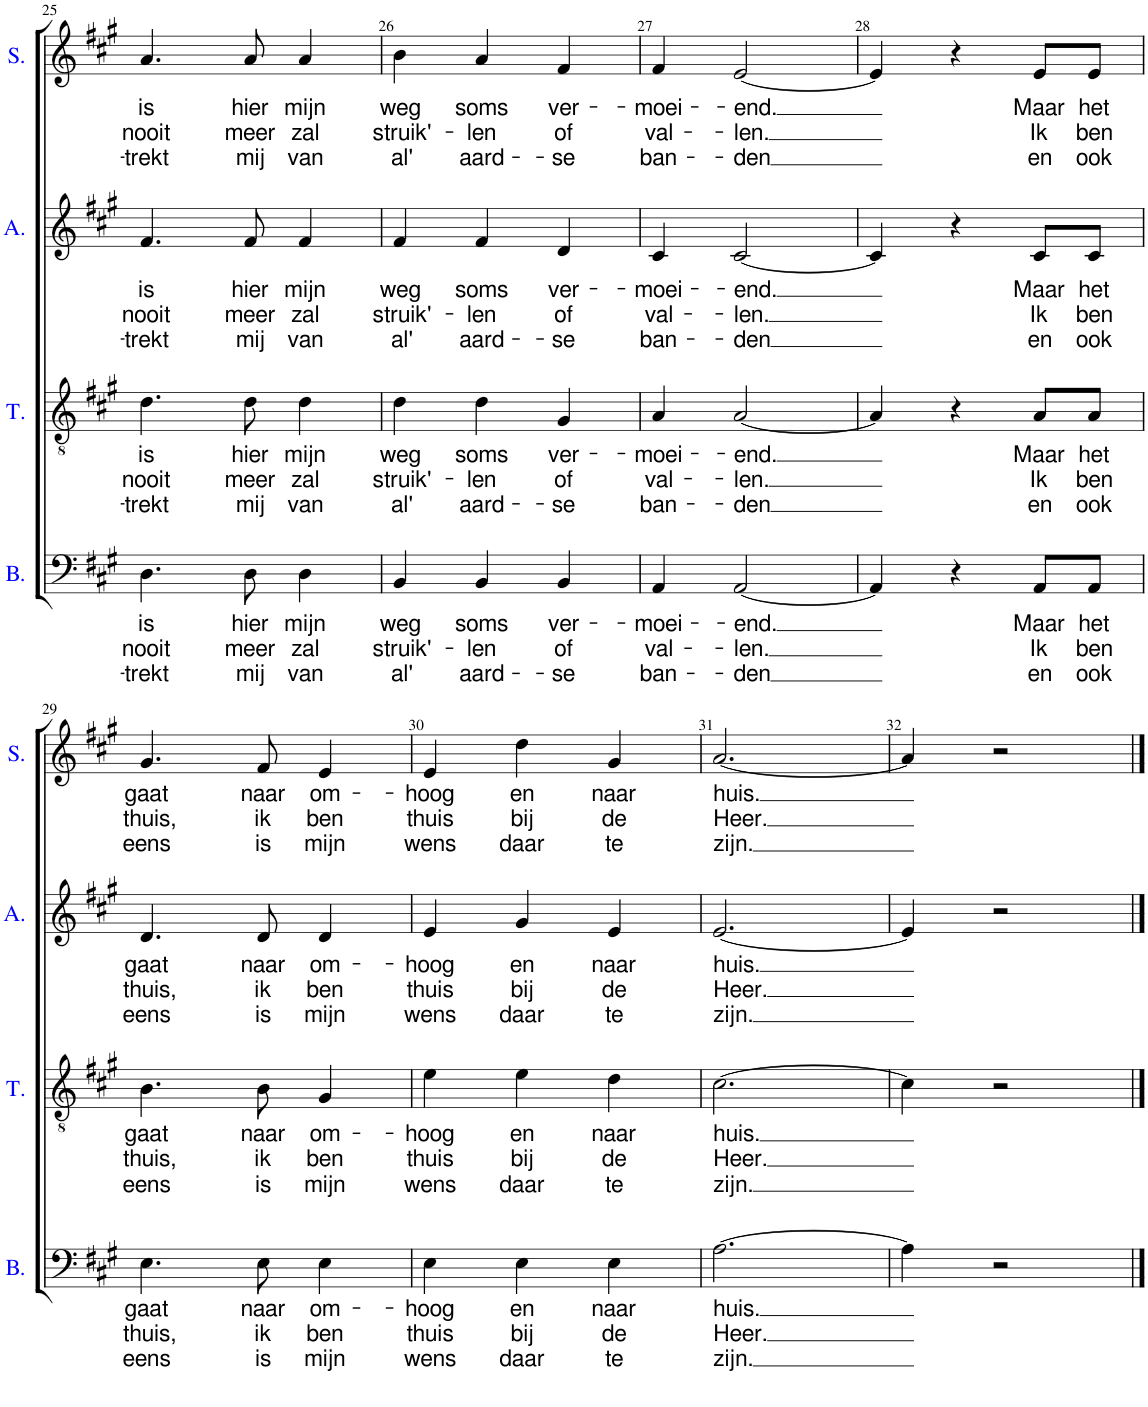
**kern	**text	**text	**text	**kern	**text	**text	**text	**kern	**text	**text	**text	**kern	**text	**text	**text
*part4	*part4	*part4	*part4	*part3	*part3	*part3	*part3	*part2	*part2	*part2	*part2	*part1	*part1	*part1	*part1
*staff4	*staff4	*staff4	*staff4	*staff3	*staff3	*staff3	*staff3	*staff2	*staff2	*staff2	*staff2	*staff1	*staff1	*staff1	*staff1
*I"Bass	*	*	*	*I"Tenor	*	*	*	*I"Alto	*	*	*	*I"Soprano	*	*	*
*I'B.	*	*	*	*I'T.	*	*	*	*I'A.	*	*	*	*I'S.	*	*	*
!!LO:PB:g=z
*clefF4	*	*	*	*clefGv2	*	*	*	*clefG2	*	*	*	*clefG2	*	*	*
*k[f#c#g#]	*	*	*	*k[f#c#g#]	*	*	*	*k[f#c#g#]	*	*	*	*k[f#c#g#]	*	*	*
*M3/4	*	*	*	*M3/4	*	*	*	*M3/4	*	*	*	*M3/4	*	*	*
=25	=25	=25	=25	=25	=25	=25	=25	=25	=25	=25	=25	=25	=25	=25	=25
!	!LO:LY:b	!LO:LY:b	!LO:LY:b	!	!LO:LY:b	!LO:LY:b	!LO:LY:b	!	!LO:LY:b	!LO:LY:b	!LO:LY:b	!	!LO:LY:b	!LO:LY:b	!LO:LY:b
4.D\	is	nooit	-trekt	4.d\	is	nooit	-trekt	4.f#/	is	nooit	-trekt	4.a/	is	nooit	-trekt
!	!LO:LY:b	!LO:LY:b	!LO:LY:b	!	!LO:LY:b	!LO:LY:b	!LO:LY:b	!	!LO:LY:b	!LO:LY:b	!LO:LY:b	!	!LO:LY:b	!LO:LY:b	!LO:LY:b
8D\	hier	meer	mij	8d\	hier	meer	mij	8f#/	hier	meer	mij	8a/	hier	meer	mij
!	!LO:LY:b	!LO:LY:b	!LO:LY:b	!	!LO:LY:b	!LO:LY:b	!LO:LY:b	!	!LO:LY:b	!LO:LY:b	!LO:LY:b	!	!LO:LY:b	!LO:LY:b	!LO:LY:b
4D\	mijn	zal	van	4d\	mijn	zal	van	4f#/	mijn	zal	van	4a/	mijn	zal	van
=26	=26	=26	=26	=26	=26	=26	=26	=26	=26	=26	=26	=26	=26	=26	=26
!	!LO:LY:b	!LO:LY:b	!LO:LY:b	!	!LO:LY:b	!LO:LY:b	!LO:LY:b	!	!LO:LY:b	!LO:LY:b	!LO:LY:b	!	!LO:LY:b	!LO:LY:b	!LO:LY:b
4BB/	weg	struik'-	al'	4d\	weg	struik'-	al'	4f#/	weg	struik'-	al'	4b\	weg	struik'-	al'
!	!LO:LY:b	!LO:LY:b	!LO:LY:b	!	!LO:LY:b	!LO:LY:b	!LO:LY:b	!	!LO:LY:b	!LO:LY:b	!LO:LY:b	!	!LO:LY:b	!LO:LY:b	!LO:LY:b
4BB/	soms	-len	aard-	4d\	soms	-len	aard-	4f#/	soms	-len	aard-	4a/	soms	-len	aard-
!	!LO:LY:b	!LO:LY:b	!LO:LY:b	!	!LO:LY:b	!LO:LY:b	!LO:LY:b	!	!LO:LY:b	!LO:LY:b	!LO:LY:b	!	!LO:LY:b	!LO:LY:b	!LO:LY:b
4BB/	ver-	of	-se	4G#/	ver-	of	-se	4d/	ver-	of	-se	4f#/	ver-	of	-se
=27	=27	=27	=27	=27	=27	=27	=27	=27	=27	=27	=27	=27	=27	=27	=27
!	!LO:LY:b	!LO:LY:b	!LO:LY:b	!	!LO:LY:b	!LO:LY:b	!LO:LY:b	!	!LO:LY:b	!LO:LY:b	!LO:LY:b	!	!LO:LY:b	!LO:LY:b	!LO:LY:b
4AA/	-moei-	val-	ban-	4A/	-moei-	val-	ban-	4c#/	-moei-	val-	ban-	4f#/	-moei-	val-	ban-
!	!LO:LY:b	!LO:LY:b	!LO:LY:b	!	!LO:LY:b	!LO:LY:b	!LO:LY:b	!	!LO:LY:b	!LO:LY:b	!LO:LY:b	!	!LO:LY:b	!LO:LY:b	!LO:LY:b
[2AA/	-end.	-len.	-den	[2A/	-end.	-len.	-den	[2c#/	-end.	-len.	-den	[2e/	-end.	-len.	-den
=28	=28	=28	=28	=28	=28	=28	=28	=28	=28	=28	=28	=28	=28	=28	=28
4AA/]	.	.	.	4A/]	.	.	.	4c#/]	.	.	.	4e/]	.	.	.
4r	.	.	.	4r	.	.	.	4r	.	.	.	4r	.	.	.
!	!LO:LY:b	!LO:LY:b	!LO:LY:b	!	!LO:LY:b	!LO:LY:b	!LO:LY:b	!	!LO:LY:b	!LO:LY:b	!LO:LY:b	!	!LO:LY:b	!LO:LY:b	!LO:LY:b
8AA/L	Maar	Ik	en	8A/L	Maar	Ik	en	8c#/L	Maar	Ik	en	8e/L	Maar	Ik	en
!	!LO:LY:b	!LO:LY:b	!LO:LY:b	!	!LO:LY:b	!LO:LY:b	!LO:LY:b	!	!LO:LY:b	!LO:LY:b	!LO:LY:b	!	!LO:LY:b	!LO:LY:b	!LO:LY:b
8AA/J	het	ben	ook	8A/J	het	ben	ook	8c#/J	het	ben	ook	8e/J	het	ben	ook
!!LO:LB:g=z
=29	=29	=29	=29	=29	=29	=29	=29	=29	=29	=29	=29	=29	=29	=29	=29
!	!LO:LY:b	!LO:LY:b	!LO:LY:b	!	!LO:LY:b	!LO:LY:b	!LO:LY:b	!	!LO:LY:b	!LO:LY:b	!LO:LY:b	!	!LO:LY:b	!LO:LY:b	!LO:LY:b
4.E\	gaat	thuis,	eens	4.B\	gaat	thuis,	eens	4.d/	gaat	thuis,	eens	4.g#/	gaat	thuis,	eens
!	!LO:LY:b	!LO:LY:b	!LO:LY:b	!	!LO:LY:b	!LO:LY:b	!LO:LY:b	!	!LO:LY:b	!LO:LY:b	!LO:LY:b	!	!LO:LY:b	!LO:LY:b	!LO:LY:b
8E\	naar	ik	is	8B\	naar	ik	is	8d/	naar	ik	is	8f#/	naar	ik	is
!	!LO:LY:b	!LO:LY:b	!LO:LY:b	!	!LO:LY:b	!LO:LY:b	!LO:LY:b	!	!LO:LY:b	!LO:LY:b	!LO:LY:b	!	!LO:LY:b	!LO:LY:b	!LO:LY:b
4E\	om-	ben	mijn	4G#/	om-	ben	mijn	4d/	om-	ben	mijn	4e/	om-	ben	mijn
=30	=30	=30	=30	=30	=30	=30	=30	=30	=30	=30	=30	=30	=30	=30	=30
!	!LO:LY:b	!LO:LY:b	!LO:LY:b	!	!LO:LY:b	!LO:LY:b	!LO:LY:b	!	!LO:LY:b	!LO:LY:b	!LO:LY:b	!	!LO:LY:b	!LO:LY:b	!LO:LY:b
4E\	-hoog	thuis	wens	4e\	-hoog	thuis	wens	4e/	-hoog	thuis	wens	4e/	-hoog	thuis	wens
!	!LO:LY:b	!LO:LY:b	!LO:LY:b	!	!LO:LY:b	!LO:LY:b	!LO:LY:b	!	!LO:LY:b	!LO:LY:b	!LO:LY:b	!	!LO:LY:b	!LO:LY:b	!LO:LY:b
4E\	en	bij	daar	4e\	en	bij	daar	4g#/	en	bij	daar	4dd\	en	bij	daar
!	!LO:LY:b	!LO:LY:b	!LO:LY:b	!	!LO:LY:b	!LO:LY:b	!LO:LY:b	!	!LO:LY:b	!LO:LY:b	!LO:LY:b	!	!LO:LY:b	!LO:LY:b	!LO:LY:b
4E\	naar	de	te	4d\	naar	de	te	4e/	naar	de	te	4g#/	naar	de	te
=31	=31	=31	=31	=31	=31	=31	=31	=31	=31	=31	=31	=31	=31	=31	=31
!	!LO:LY:b	!LO:LY:b	!LO:LY:b	!	!LO:LY:b	!LO:LY:b	!LO:LY:b	!	!LO:LY:b	!LO:LY:b	!LO:LY:b	!	!LO:LY:b	!LO:LY:b	!LO:LY:b
[2.A\	huis.	Heer.	zijn.	[2.c#\	huis.	Heer.	zijn.	[2.e/	huis.	Heer.	zijn.	[2.a/	huis.	Heer.	zijn.
=32	=32	=32	=32	=32	=32	=32	=32	=32	=32	=32	=32	=32	=32	=32	=32
4A\]	.	.	.	4c#\]	.	.	.	4e/]	.	.	.	4a/]	.	.	.
2r	.	.	.	2r	.	.	.	2r	.	.	.	2r	.	.	.
==	==	==	==	==	==	==	==	==	==	==	==	==	==	==	==
*-	*-	*-	*-	*-	*-	*-	*-	*-	*-	*-	*-	*-	*-	*-	*-
